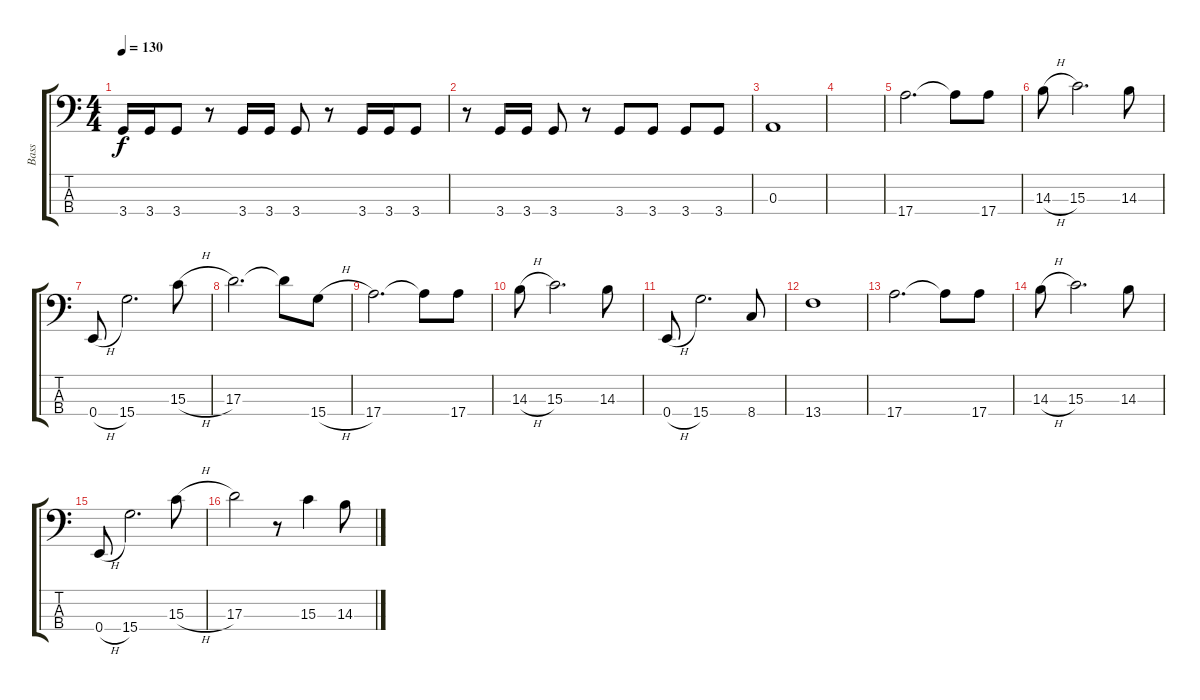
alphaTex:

\track ("Bass" "Bass") {instrument electricbassfinger}
\staff {score tabs}
\tuning (G2 D2 A1 E1) {hide}
\ts (4 4)
\tempo 130
\clef f4
\ks c
3.4.16{dy f} 3.4.16 3.4.8 r.8 3.4.16 3.4.16 3.4.8 r.8 3.4.16 3.4.16 3.4.8 |
r.8 3.4.16 3.4.16 3.4.8 r.8 3.4.8 3.4.8 3.4.8 3.4.8 |
0.3.1 |
|
17.4.2{d} 17.4{t}.8 17.4.8 |
14.3{h}.8 15.3.2{d} 14.3.8 |
0.4{h}.8 15.4.2{d} 15.3{h}.8 |
17.3.2{d} 17.3{t}.8 15.4{h}.8 |
17.4.2{d} 17.4{t}.8 17.4.8 |
14.3{h}.8 15.3.2{d} 14.3.8 |
0.4{h}.8 15.4.2{d} 8.4.8 |
13.4.1 |
17.4.2{d} 17.4{t}.8 17.4.8 |
14.3{h}.8 15.3.2{d} 14.3.8 |
0.4{h}.8 15.4.2{d} 15.3{h}.8 |
17.3.2 r.8 15.3.4 14.3.8
